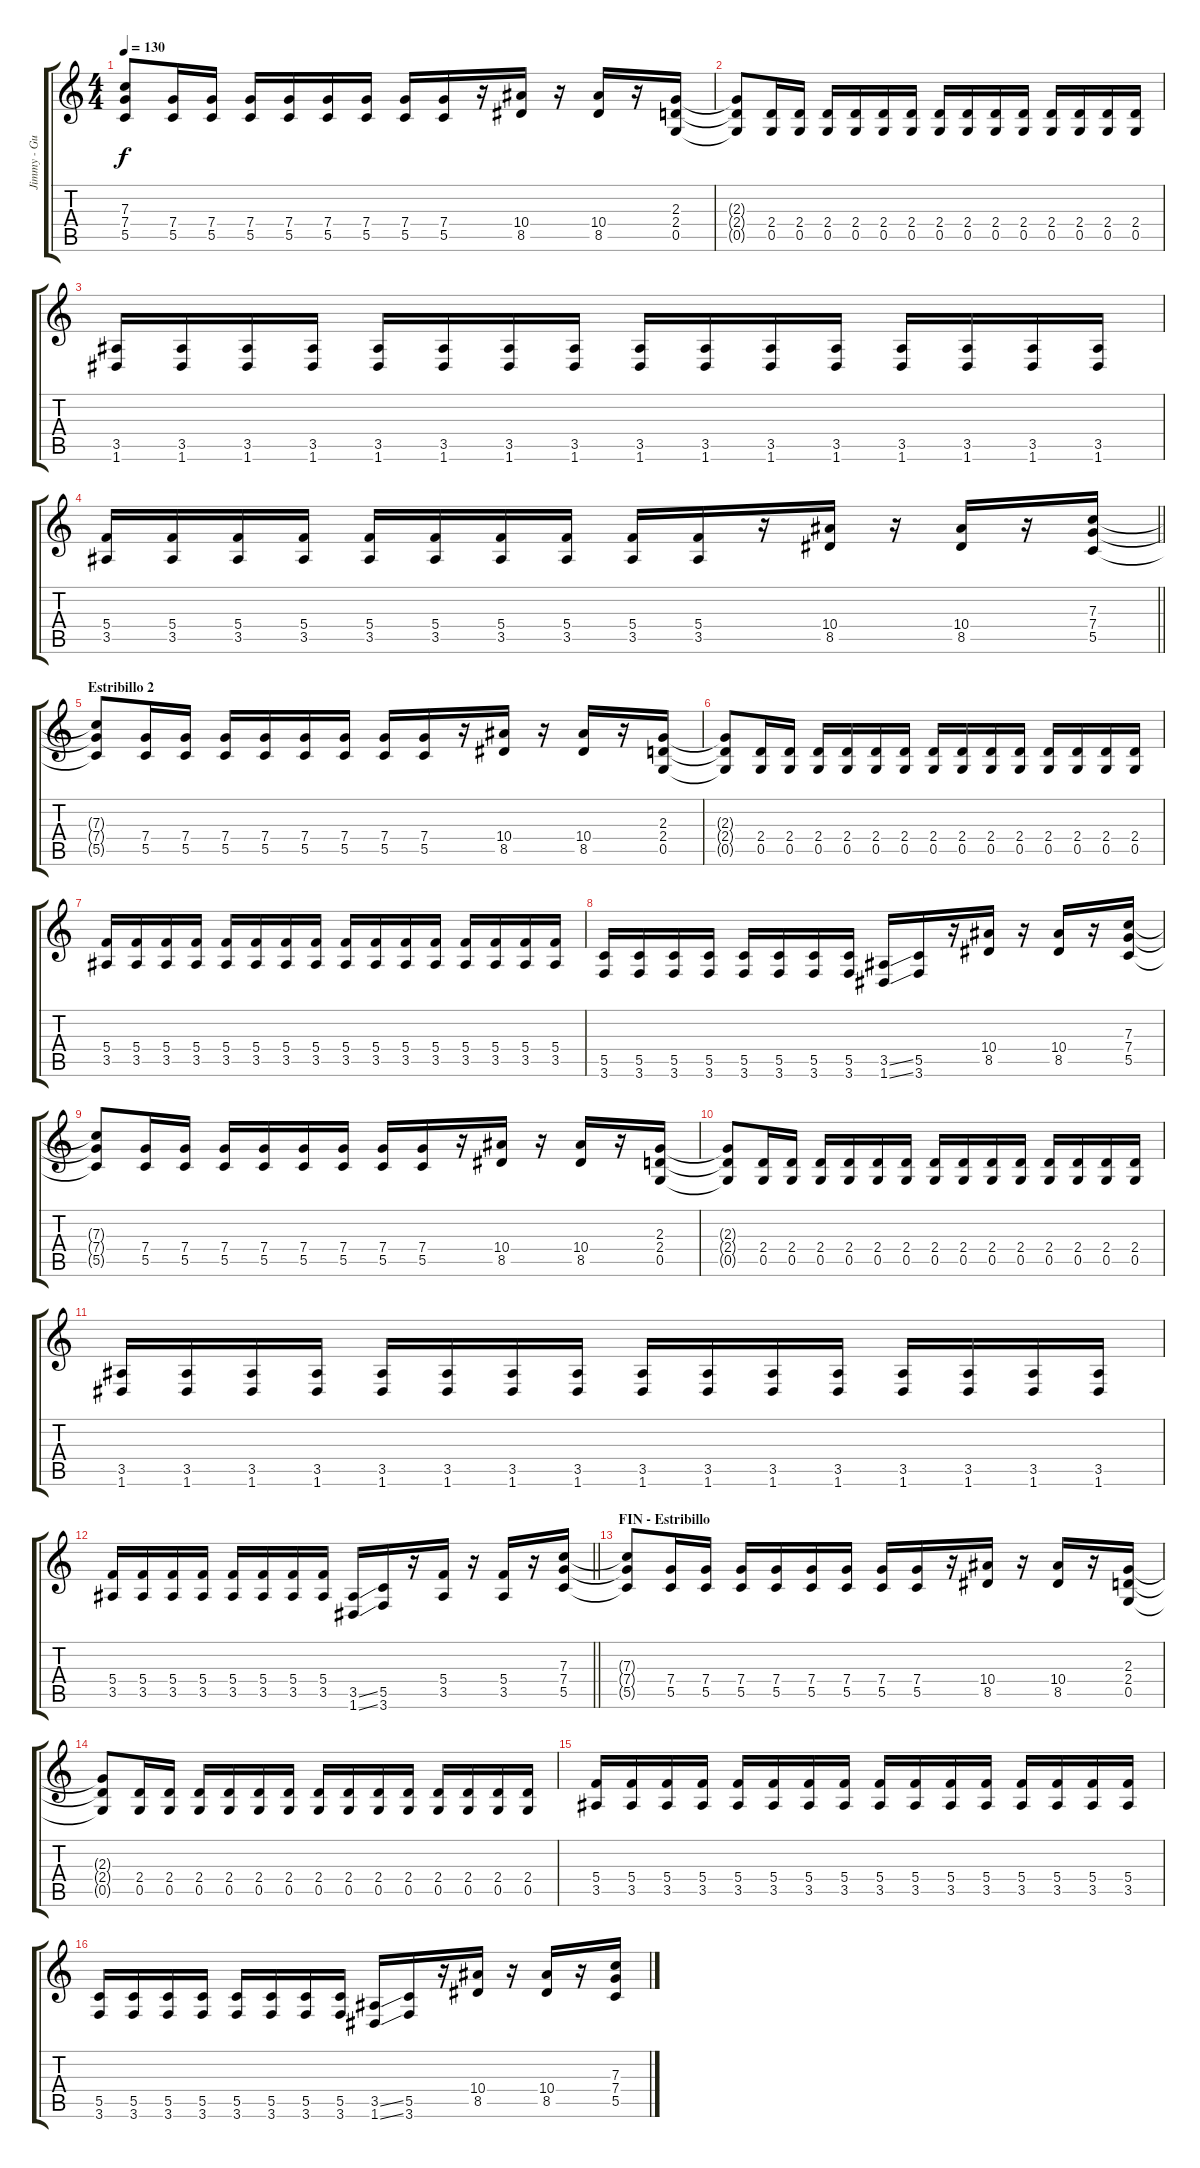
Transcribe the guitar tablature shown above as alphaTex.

\track ("Jimmy - Guitarra" "Jimmy - Gu") {instrument distortionguitar}
\staff {score tabs}
\tuning (D4 A3 F3 C3 G2 D2) {hide}
\ts (4 4)
\tempo 130
\clef g2
\ks c
(7.3{t} 7.4{t} 5.5{t}).8{dy f} (7.4 5.5).16 (7.4 5.5).16 (7.4 5.5).16 (7.4 5.5).16 (7.4 5.5).16 (7.4 5.5).16 (7.4 5.5).16 (7.4 5.5).16 r.16 (10.4 8.5).16 r.16 (10.4 8.5).16 r.16 (2.3 2.4 0.5).16 |
(2.3{t} 2.4{t} 0.5{t}).8 (2.4 0.5).16 (2.4 0.5).16 (2.4 0.5).16 (2.4 0.5).16 (2.4 0.5).16 (2.4 0.5).16 (2.4 0.5).16 (2.4 0.5).16 (2.4 0.5).16 (2.4 0.5).16 (2.4 0.5).16 (2.4 0.5).16 (2.4 0.5).16 (2.4 0.5).16 |
(3.5 1.6).16 (3.5 1.6).16 (3.5 1.6).16 (3.5 1.6).16 (3.5 1.6).16 (3.5 1.6).16 (3.5 1.6).16 (3.5 1.6).16 (3.5 1.6).16 (3.5 1.6).16 (3.5 1.6).16 (3.5 1.6).16 (3.5 1.6).16 (3.5 1.6).16 (3.5 1.6).16 (3.5 1.6).16 |
\barLineRight lightlight
(5.4 3.5).16 (5.4 3.5).16 (5.4 3.5).16 (5.4 3.5).16 (5.4 3.5).16 (5.4 3.5).16 (5.4 3.5).16 (5.4 3.5).16 (5.4 3.5).16 (5.4 3.5).16 r.16 (10.4 8.5).16 r.16 (10.4 8.5).16 r.16 (7.3 7.4 5.5).16 |
\section ("" "Estribillo 2")
(7.3{t} 7.4{t} 5.5{t}).8 (7.4 5.5).16 (7.4 5.5).16 (7.4 5.5).16 (7.4 5.5).16 (7.4 5.5).16 (7.4 5.5).16 (7.4 5.5).16 (7.4 5.5).16 r.16 (10.4 8.5).16 r.16 (10.4 8.5).16 r.16 (2.3 2.4 0.5).16 |
(2.3{t} 2.4{t} 0.5{t}).8 (2.4 0.5).16 (2.4 0.5).16 (2.4 0.5).16 (2.4 0.5).16 (2.4 0.5).16 (2.4 0.5).16 (2.4 0.5).16 (2.4 0.5).16 (2.4 0.5).16 (2.4 0.5).16 (2.4 0.5).16 (2.4 0.5).16 (2.4 0.5).16 (2.4 0.5).16 |
(5.4 3.5).16 (5.4 3.5).16 (5.4 3.5).16 (5.4 3.5).16 (5.4 3.5).16 (5.4 3.5).16 (5.4 3.5).16 (5.4 3.5).16 (5.4 3.5).16 (5.4 3.5).16 (5.4 3.5).16 (5.4 3.5).16 (5.4 3.5).16 (5.4 3.5).16 (5.4 3.5).16 (5.4 3.5).16 |
(5.5 3.6).16 (5.5 3.6).16 (5.5 3.6).16 (5.5 3.6).16 (5.5 3.6).16 (5.5 3.6).16 (5.5 3.6).16 (5.5 3.6).16 (3.5{ss} 1.6{ss}).16 (5.5 3.6).16 r.16 (10.4 8.5).16 r.16 (10.4 8.5).16 r.16 (7.3 7.4 5.5).16 |
(7.3{t} 7.4{t} 5.5{t}).8 (7.4 5.5).16 (7.4 5.5).16 (7.4 5.5).16 (7.4 5.5).16 (7.4 5.5).16 (7.4 5.5).16 (7.4 5.5).16 (7.4 5.5).16 r.16 (10.4 8.5).16 r.16 (10.4 8.5).16 r.16 (2.3 2.4 0.5).16 |
(2.3{t} 2.4{t} 0.5{t}).8 (2.4 0.5).16 (2.4 0.5).16 (2.4 0.5).16 (2.4 0.5).16 (2.4 0.5).16 (2.4 0.5).16 (2.4 0.5).16 (2.4 0.5).16 (2.4 0.5).16 (2.4 0.5).16 (2.4 0.5).16 (2.4 0.5).16 (2.4 0.5).16 (2.4 0.5).16 |
(3.5 1.6).16 (3.5 1.6).16 (3.5 1.6).16 (3.5 1.6).16 (3.5 1.6).16 (3.5 1.6).16 (3.5 1.6).16 (3.5 1.6).16 (3.5 1.6).16 (3.5 1.6).16 (3.5 1.6).16 (3.5 1.6).16 (3.5 1.6).16 (3.5 1.6).16 (3.5 1.6).16 (3.5 1.6).16 |
\barLineRight lightlight
(5.4 3.5).16 (5.4 3.5).16 (5.4 3.5).16 (5.4 3.5).16 (5.4 3.5).16 (5.4 3.5).16 (5.4 3.5).16 (5.4 3.5).16 (3.5{ss} 1.6{ss}).16 (5.5 3.6).16 r.16 (5.4 3.5).16 r.16 (5.4 3.5).16 r.16 (7.3 7.4 5.5).16 |
\section ("" "FIN - Estribillo")
(7.3{t} 7.4{t} 5.5{t}).8 (7.4 5.5).16 (7.4 5.5).16 (7.4 5.5).16 (7.4 5.5).16 (7.4 5.5).16 (7.4 5.5).16 (7.4 5.5).16 (7.4 5.5).16 r.16 (10.4 8.5).16 r.16 (10.4 8.5).16 r.16 (2.3 2.4 0.5).16 |
(2.3{t} 2.4{t} 0.5{t}).8 (2.4 0.5).16 (2.4 0.5).16 (2.4 0.5).16 (2.4 0.5).16 (2.4 0.5).16 (2.4 0.5).16 (2.4 0.5).16 (2.4 0.5).16 (2.4 0.5).16 (2.4 0.5).16 (2.4 0.5).16 (2.4 0.5).16 (2.4 0.5).16 (2.4 0.5).16 |
(5.4 3.5).16 (5.4 3.5).16 (5.4 3.5).16 (5.4 3.5).16 (5.4 3.5).16 (5.4 3.5).16 (5.4 3.5).16 (5.4 3.5).16 (5.4 3.5).16 (5.4 3.5).16 (5.4 3.5).16 (5.4 3.5).16 (5.4 3.5).16 (5.4 3.5).16 (5.4 3.5).16 (5.4 3.5).16 |
(5.5 3.6).16 (5.5 3.6).16 (5.5 3.6).16 (5.5 3.6).16 (5.5 3.6).16 (5.5 3.6).16 (5.5 3.6).16 (5.5 3.6).16 (3.5{ss} 1.6{ss}).16 (5.5 3.6).16 r.16 (10.4 8.5).16 r.16 (10.4 8.5).16 r.16 (7.3 7.4 5.5).16
